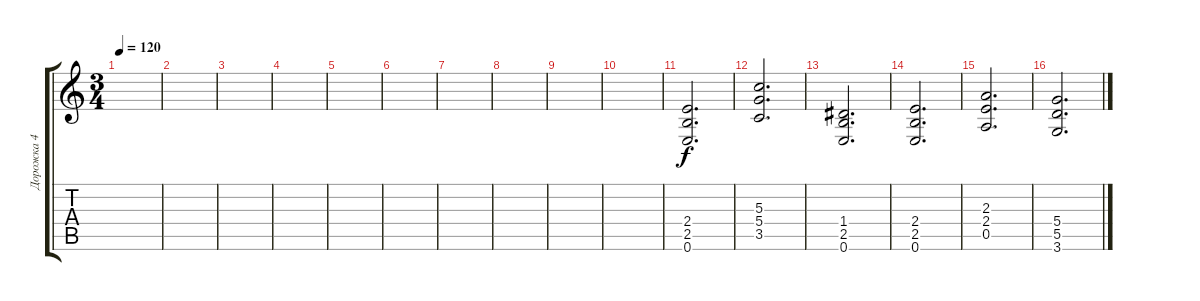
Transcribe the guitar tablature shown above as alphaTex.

\track ("Дорожка 4" "Дорожка 4") {instrument overdrivenguitar}
\staff {score tabs}
\tuning (E4 B3 G3 D3 A2 E2) {hide}
\ts (3 4)
\tempo 120
\clef g2
\ks c
|
|
|
|
|
|
|
|
|
|
(2.4 2.5 0.6).2{d} |
(5.3 5.4 3.5).2{d} |
(1.4 2.5 0.6).2{d} |
(2.4 2.5 0.6).2{d} |
(2.3 2.4 0.5).2{d} |
(5.4 5.5 3.6).2{d}
